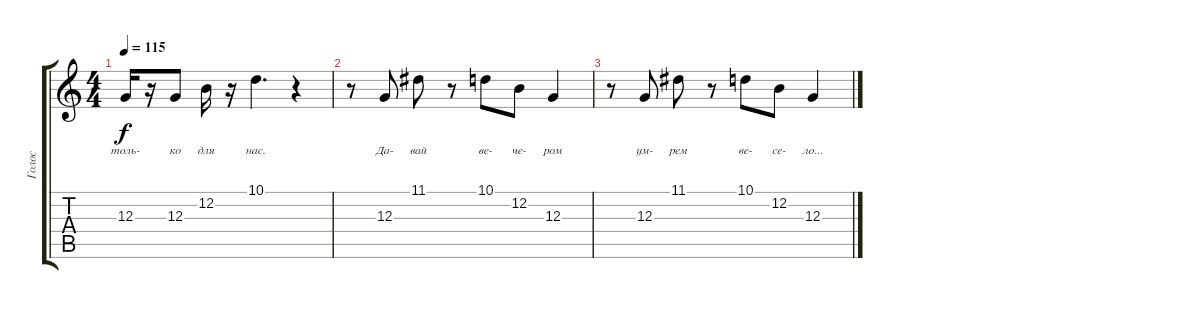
\track ("Голос" "Голос") {instrument flute}
\staff {score tabs}
\tuning (E4 B3 G3 D3 A2 E2) {hide}
\ts (4 4)
\tempo 115
\clef g2
\ks c
12.3.16{lyrics (0 "толь-") lyrics (1 "") lyrics (2 "") lyrics (3 "") lyrics (4 "") dy f} r.16 12.3.8{lyrics (0 "ко") lyrics (1 "") lyrics (2 "") lyrics (3 "") lyrics (4 "")} 12.2.16{lyrics (0 "для") lyrics (1 "") lyrics (2 "") lyrics (3 "") lyrics (4 "")} r.16 10.1.4{d lyrics (0 "нас.") lyrics (1 "") lyrics (2 "") lyrics (3 "") lyrics (4 "")} r.4 |
r.8 12.3.8{lyrics (0 "Да-") lyrics (1 "") lyrics (2 "") lyrics (3 "") lyrics (4 "")} 11.1.8{lyrics (0 "вай") lyrics (1 "") lyrics (2 "") lyrics (3 "") lyrics (4 "")} r.8 10.1.8{lyrics (0 "ве-") lyrics (1 "") lyrics (2 "") lyrics (3 "") lyrics (4 "")} 12.2.8{lyrics (0 "че-") lyrics (1 "") lyrics (2 "") lyrics (3 "") lyrics (4 "")} 12.3.4{lyrics (0 "ром") lyrics (1 "") lyrics (2 "") lyrics (3 "") lyrics (4 "")} |
r.8 12.3.8{lyrics (0 "ум-") lyrics (1 "") lyrics (2 "") lyrics (3 "") lyrics (4 "")} 11.1.8{lyrics (0 "рем") lyrics (1 "") lyrics (2 "") lyrics (3 "") lyrics (4 "")} r.8 10.1.8{lyrics (0 "ве-") lyrics (1 "") lyrics (2 "") lyrics (3 "") lyrics (4 "")} 12.2.8{lyrics (0 "се-") lyrics (1 "") lyrics (2 "") lyrics (3 "") lyrics (4 "")} 12.3.4{lyrics (0 "ло...") lyrics (1 "") lyrics (2 "") lyrics (3 "") lyrics (4 "")}
